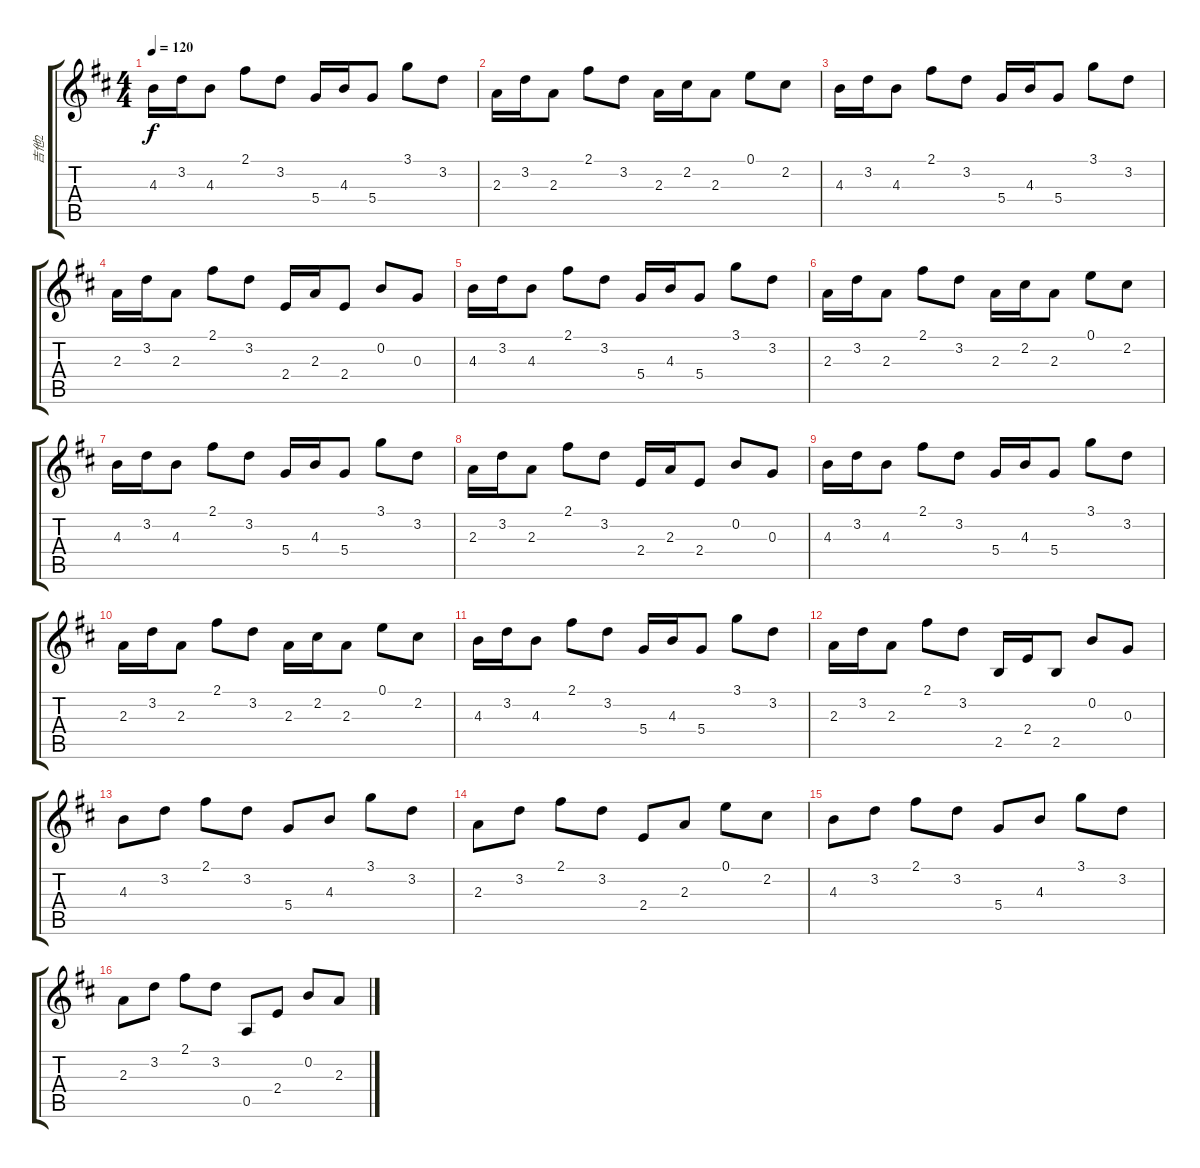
\track ("吉他2" "吉他2") {instrument acousticguitarsteel}
\staff {score tabs}
\tuning (E4 B3 G3 D3 A2 E2) {hide}
\ts (4 4)
\tempo 120
\clef g2
\ks d
4.3.16{dy f} 3.2.16 4.3.8 2.1.8 3.2.8 5.4.16 4.3.16 5.4.8 3.1.8 3.2.8 |
2.3.16 3.2.16 2.3.8 2.1.8 3.2.8 2.3.16 2.2.16 2.3.8 0.1.8 2.2.8 |
4.3.16 3.2.16 4.3.8 2.1.8 3.2.8 5.4.16 4.3.16 5.4.8 3.1.8 3.2.8 |
2.3.16 3.2.16 2.3.8 2.1.8 3.2.8 2.4.16 2.3.16 2.4.8 0.2.8 0.3.8 |
4.3.16 3.2.16 4.3.8 2.1.8 3.2.8 5.4.16 4.3.16 5.4.8 3.1.8 3.2.8 |
2.3.16 3.2.16 2.3.8 2.1.8 3.2.8 2.3.16 2.2.16 2.3.8 0.1.8 2.2.8 |
4.3.16 3.2.16 4.3.8 2.1.8 3.2.8 5.4.16 4.3.16 5.4.8 3.1.8 3.2.8 |
2.3.16 3.2.16 2.3.8 2.1.8 3.2.8 2.4.16 2.3.16 2.4.8 0.2.8 0.3.8 |
4.3.16 3.2.16 4.3.8 2.1.8 3.2.8 5.4.16 4.3.16 5.4.8 3.1.8 3.2.8 |
2.3.16 3.2.16 2.3.8 2.1.8 3.2.8 2.3.16 2.2.16 2.3.8 0.1.8 2.2.8 |
4.3.16 3.2.16 4.3.8 2.1.8 3.2.8 5.4.16 4.3.16 5.4.8 3.1.8 3.2.8 |
2.3.16 3.2.16 2.3.8 2.1.8 3.2.8 2.5.16 2.4.16 2.5.8 0.2.8 0.3.8 |
4.3.8 3.2.8 2.1.8 3.2.8 5.4.8 4.3.8 3.1.8 3.2.8 |
2.3.8 3.2.8 2.1.8 3.2.8 2.4.8 2.3.8 0.1.8 2.2.8 |
4.3.8 3.2.8 2.1.8 3.2.8 5.4.8 4.3.8 3.1.8 3.2.8 |
2.3.8 3.2.8 2.1.8 3.2.8 0.5.8 2.4.8 0.2.8 2.3.8
